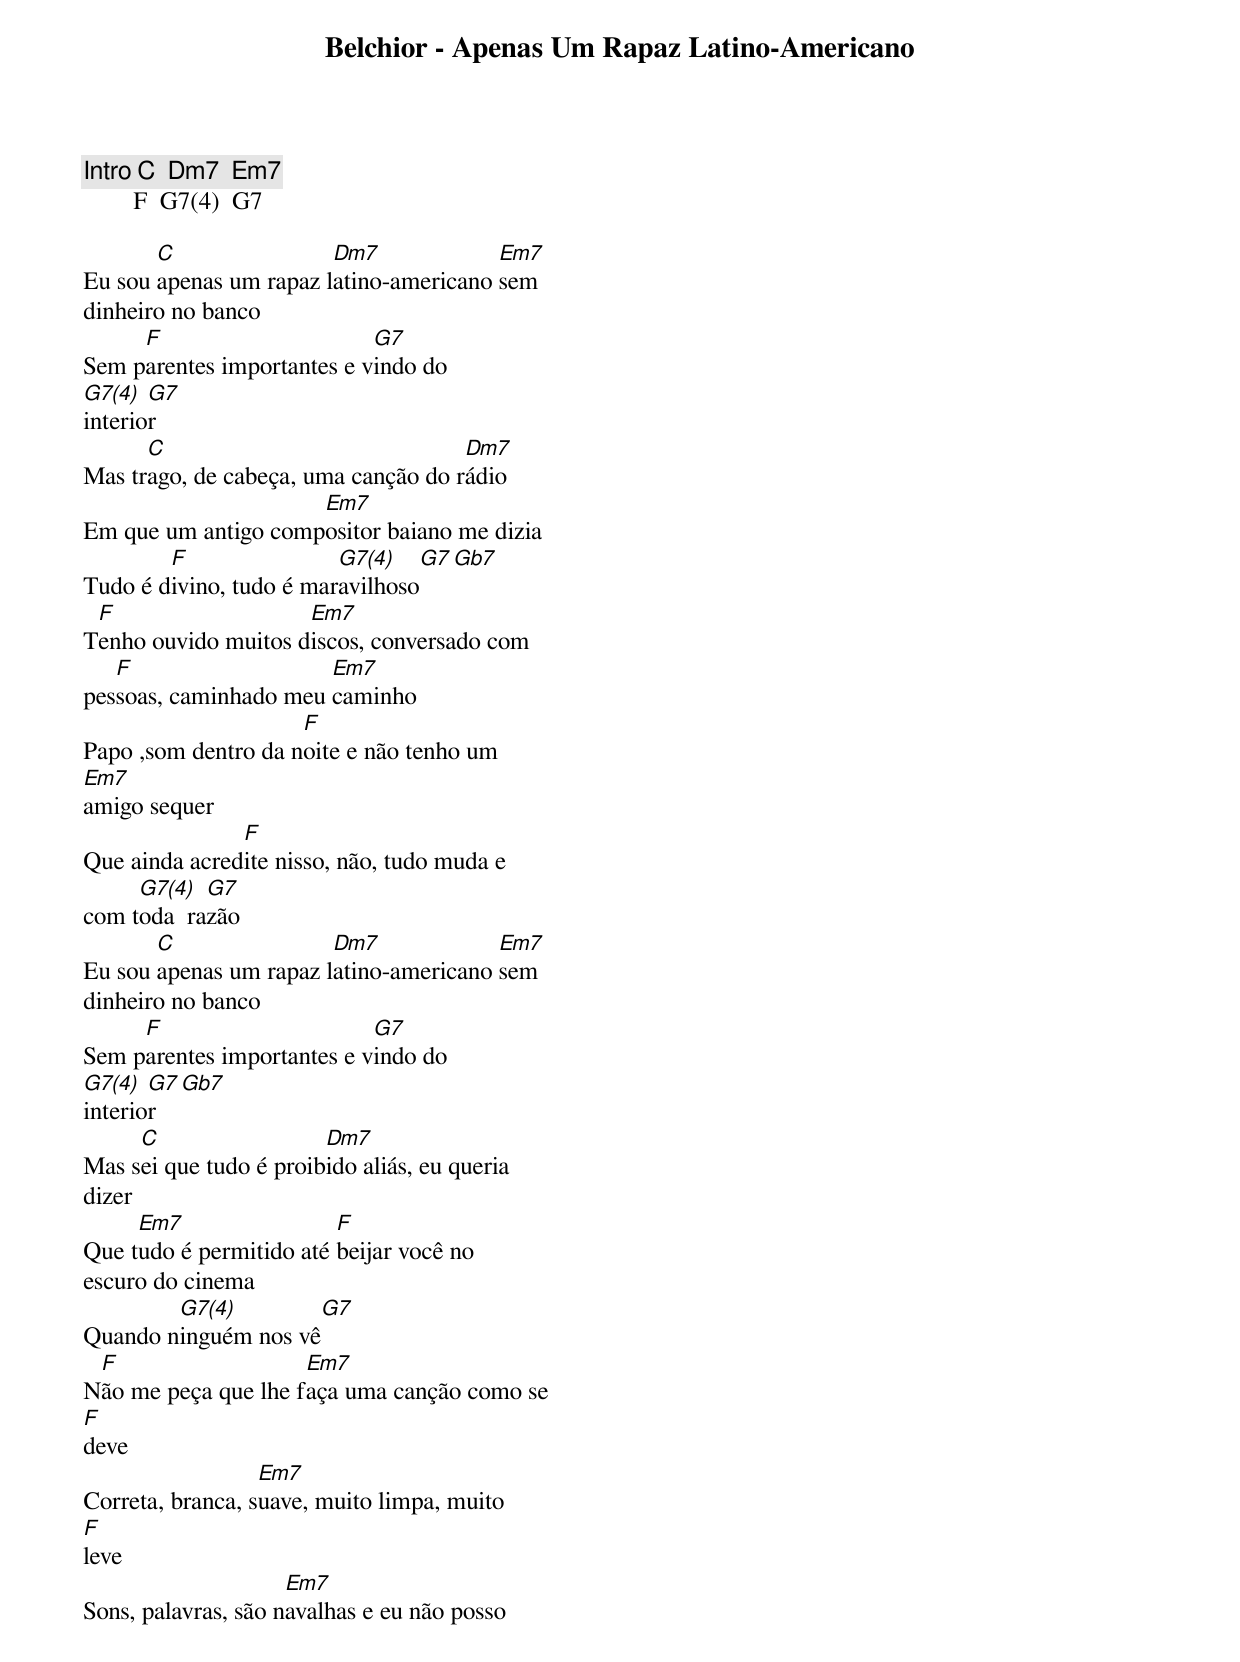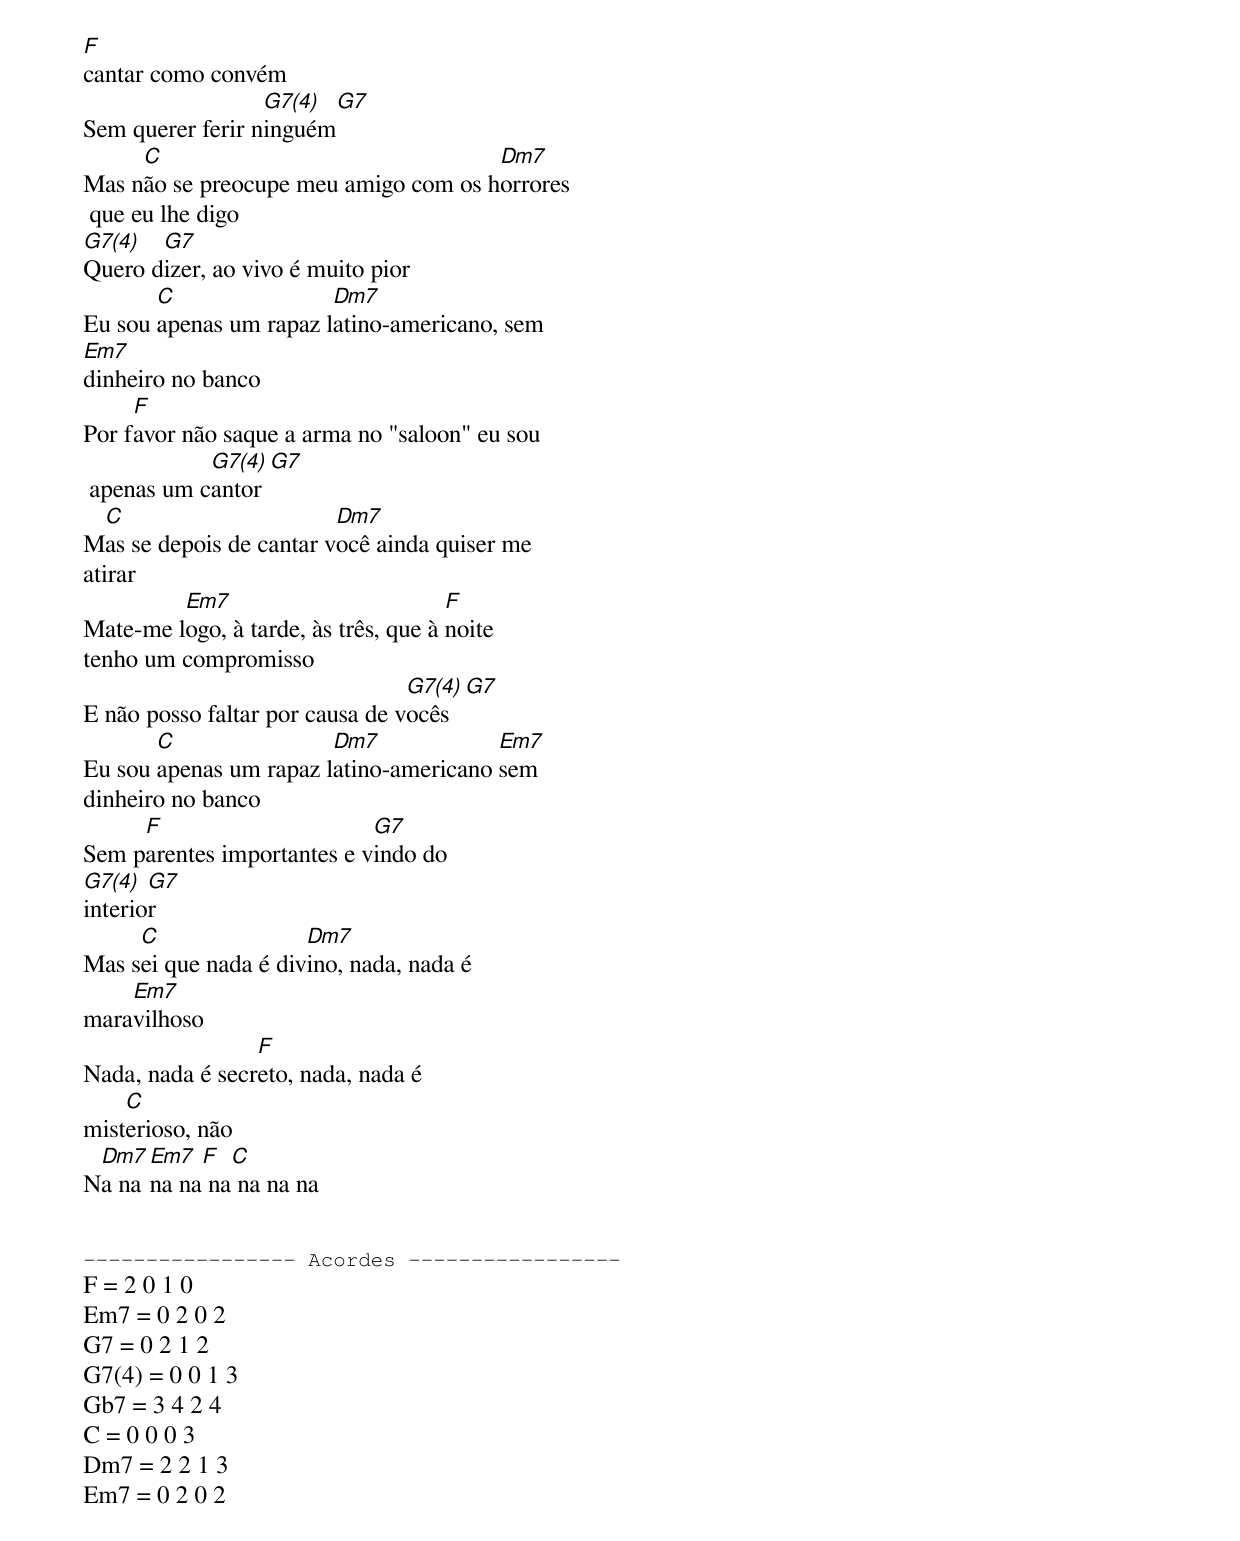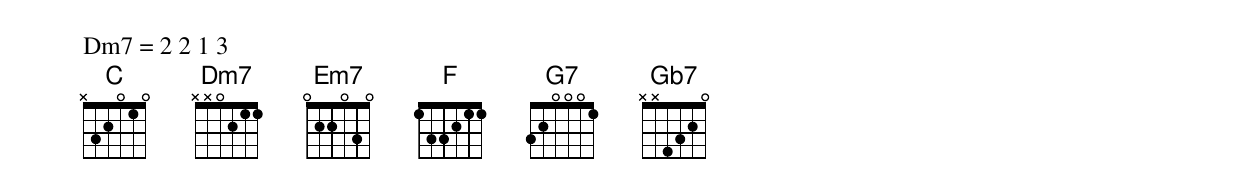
Belchior - Apenas Um Rapaz Latino-Americano

[Intro] C  Dm7  Em7
        F  G7(4)  G7

       C                Dm7             Em7
Eu sou apenas um rapaz latino-americano sem
dinheiro no banco
     F                      G7
Sem parentes importantes e vindo do
G7(4)  G7
interior
      C                              Dm7
Mas trago, de cabeça, uma canção do rádio
                     Em7
Em que um antigo compositor baiano me dizia
        F                G7(4)   G7  Gb7
Tudo é divino, tudo é maravilhoso
 F                   Em7
Tenho ouvido muitos discos, conversado com
   F                   Em7
pessoas, caminhado meu caminho
                     F
Papo ,som dentro da noite e não tenho um
Em7
amigo sequer
               F
Que ainda acredite nisso, não, tudo muda e
     G7(4)  G7
com toda  razão
       C                Dm7             Em7
Eu sou apenas um rapaz latino-americano sem
dinheiro no banco
     F                      G7
Sem parentes importantes e vindo do
G7(4)  G7 Gb7
interior
     C                  Dm7
Mas sei que tudo é proibido aliás, eu queria
dizer
     Em7                 F
Que tudo é permitido até beijar você no
escuro do cinema
        G7(4)        G7
Quando ninguém nos vê
 F                   Em7
Não me peça que lhe faça uma canção como se
F
deve
                  Em7
Correta, branca, suave, muito limpa, muito
F
leve
                     Em7
Sons, palavras, são navalhas e eu não posso
F
cantar como convém
                  G7(4)   G7
Sem querer ferir ninguém
     C                                Dm7
Mas não se preocupe meu amigo com os horrores
 que eu lhe digo
G7(4)  G7
Quero dizer, ao vivo é muito pior
       C                Dm7
Eu sou apenas um rapaz latino-americano, sem
Em7
dinheiro no banco
     F
Por favor não saque a arma no "saloon" eu sou
            G7(4)  G7
 apenas um cantor
 C                       Dm7
Mas se depois de cantar você ainda quiser me
atirar
         Em7                          F
Mate-me logo, à tarde, às três, que à noite
tenho um compromisso
                                 G7(4)  G7
E não posso faltar por causa de vocês
       C                Dm7             Em7
Eu sou apenas um rapaz latino-americano sem
dinheiro no banco
     F                      G7
Sem parentes importantes e vindo do
G7(4)  G7
interior
     C                Dm7
Mas sei que nada é divino, nada, nada é
    Em7
maravilhoso
                 F
Nada, nada é secreto, nada, nada é
    C
misterioso, não
 Dm7  Em7  F  C
Na na na na na na na na


----------------- Acordes -----------------
F = 2 0 1 0
Em7 = 0 2 0 2
G7 = 0 2 1 2
G7(4) = 0 0 1 3
Gb7 = 3 4 2 4
C = 0 0 0 3
Dm7 = 2 2 1 3
Em7 = 0 2 0 2
Dm7 = 2 2 1 3
